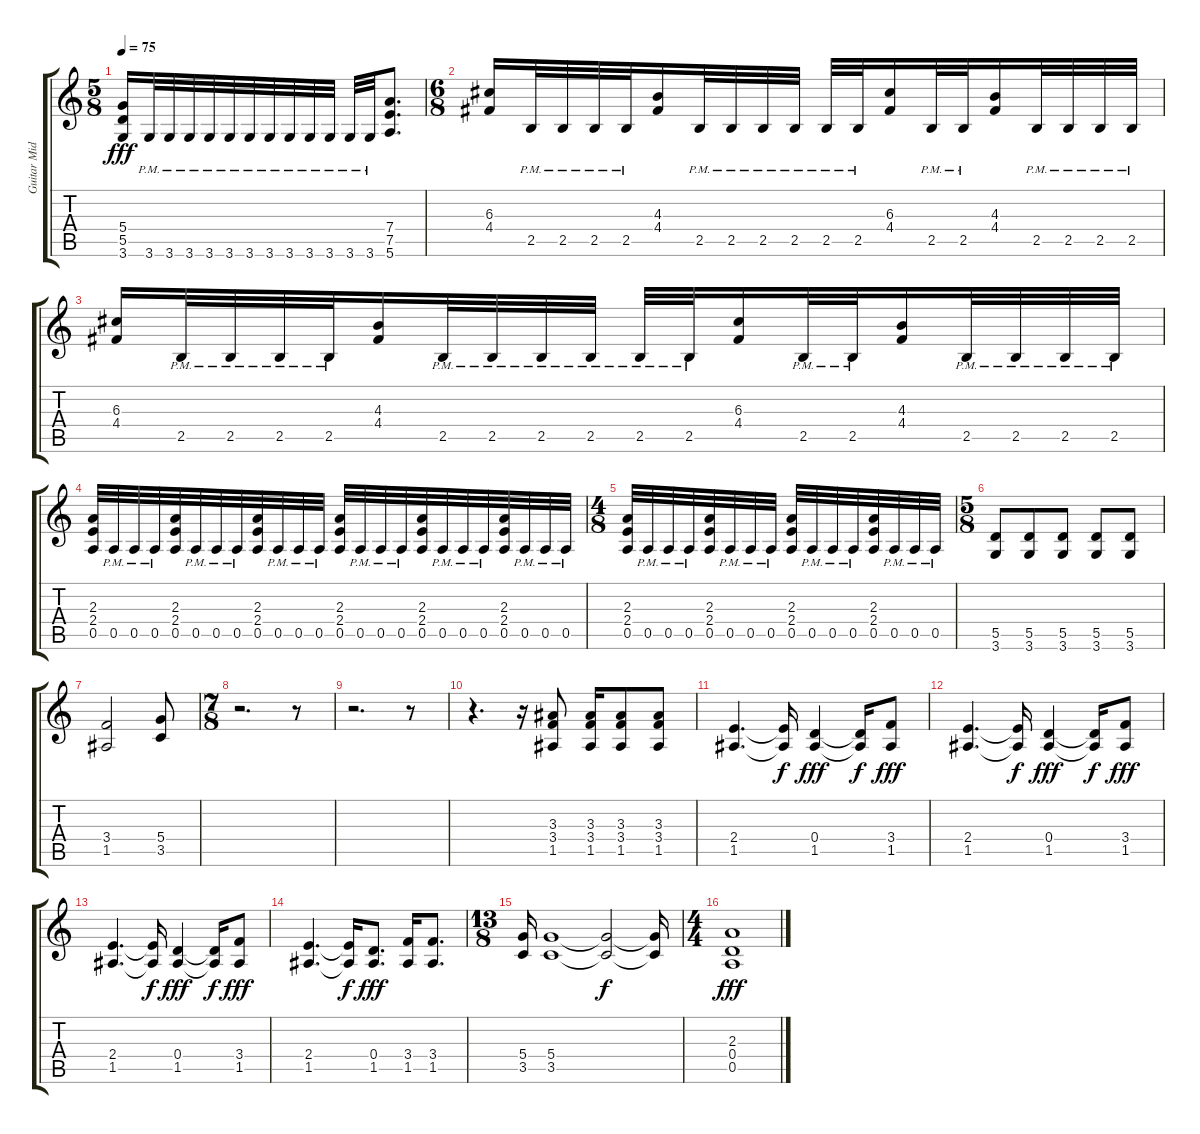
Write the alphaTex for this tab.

\track ("Guitar Mid" "Guitar Mid") {instrument distortionguitar}
\staff {score tabs}
\tuning (E4 B3 G3 D3 A2 E2) {hide}
\ts (5 8)
\tempo 75
\clef g2
\ks c
(5.4 5.5 3.6).16{dy fff} 3.6{pm}.32 3.6{pm}.32 3.6{pm}.32 3.6{pm}.32 3.6{pm}.32 3.6{pm}.32 3.6{pm}.32 3.6{pm}.32 3.6{pm}.32 3.6{pm}.32 3.6{pm}.32 3.6{pm}.32 (7.4 7.5 5.6).8{d} |
\ts (6 8)
(6.3 4.4).16 2.5{pm}.32 2.5{pm}.32 2.5{pm}.32 2.5{pm}.32 (4.3 4.4).16 2.5{pm}.32 2.5{pm}.32 2.5{pm}.32 2.5{pm}.32 2.5{pm}.32 2.5{pm}.32 (6.3 4.4).16 2.5{pm}.32 2.5{pm}.32 (4.3 4.4).16 2.5{pm}.32 2.5{pm}.32 2.5{pm}.32 2.5{pm}.32 |
(6.3 4.4).16 2.5{pm}.32 2.5{pm}.32 2.5{pm}.32 2.5{pm}.32 (4.3 4.4).16 2.5{pm}.32 2.5{pm}.32 2.5{pm}.32 2.5{pm}.32 2.5{pm}.32 2.5{pm}.32 (6.3 4.4).16 2.5{pm}.32 2.5{pm}.32 (4.3 4.4).16 2.5{pm}.32 2.5{pm}.32 2.5{pm}.32 2.5{pm}.32 |
(2.3 2.4 0.5).32 0.5{pm}.32 0.5{pm}.32 0.5{pm}.32 (2.3 2.4 0.5).32 0.5{pm}.32 0.5{pm}.32 0.5{pm}.32 (2.3 2.4 0.5).32 0.5{pm}.32 0.5{pm}.32 0.5{pm}.32 (2.3 2.4 0.5).32 0.5{pm}.32 0.5{pm}.32 0.5{pm}.32 (2.3 2.4 0.5).32 0.5{pm}.32 0.5{pm}.32 0.5{pm}.32 (2.3 2.4 0.5).32 0.5{pm}.32 0.5{pm}.32 0.5{pm}.32 |
\ts (4 8)
(2.3 2.4 0.5).32 0.5{pm}.32 0.5{pm}.32 0.5{pm}.32 (2.3 2.4 0.5).32 0.5{pm}.32 0.5{pm}.32 0.5{pm}.32 (2.3 2.4 0.5).32 0.5{pm}.32 0.5{pm}.32 0.5{pm}.32 (2.3 2.4 0.5).32 0.5{pm}.32 0.5{pm}.32 0.5{pm}.32 |
\ts (5 8)
(5.5 3.6).8 (5.5 3.6).8 (5.5 3.6).8 (5.5 3.6).8 (5.5 3.6).8 |
(3.4 1.5).2 (5.4 3.5).8 |
\ts (7 8)
r.2{d} r.8 |
r.2{d} r.8 |
r.4{d} r.16 (3.3 3.4 1.5).8 (3.3 3.4 1.5).16 (3.3 3.4 1.5).8 (3.3 3.4 1.5).8 |
(2.4 1.5).4{d} (2.4{t} 1.5{t}).16{dy f} (0.4 1.5).4{dy fff} (0.4{t} 1.5{t}).16{dy f} (3.4 1.5).8{dy fff} |
(2.4 1.5).4{d} (2.4{t} 1.5{t}).16{dy f} (0.4 1.5).4{dy fff} (0.4{t} 1.5{t}).16{dy f} (3.4 1.5).8{dy fff} |
(2.4 1.5).4{d} (2.4{t} 1.5{t}).16{dy f} (0.4 1.5).4{dy fff} (0.4{t} 1.5{t}).16{dy f} (3.4 1.5).8{dy fff} |
(2.4 1.5).4{d} (2.4{t} 1.5{t}).16{dy f} (0.4 1.5).8{d dy fff} (3.4 1.5).16 (3.4 1.5).8{d} |
\ts (13 8)
(5.4 3.5).16 (5.4 3.5).1 (5.4{t} 3.5{t}).2{dy f} (5.4{t} 3.5{t}).16 |
\ts (4 4)
(2.3 0.4 0.5).1{dy fff volume 10}
